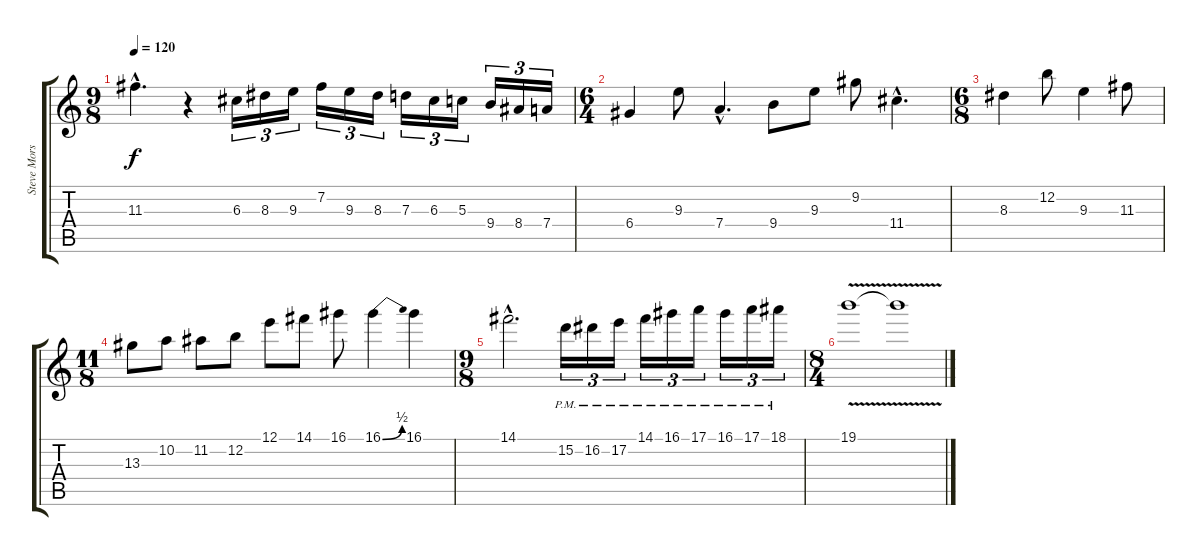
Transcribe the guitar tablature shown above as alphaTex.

\track ("Steve Morse" "Steve Mors") {instrument distortionguitar}
\staff {score tabs}
\tuning (E4 B3 G3 D3 A2 E2) {hide}
\ts (9 8)
\tempo 120
\clef g2
\ks c
11.3{hac}.4{d dy f} r.4 6.3.16{tu (3 2)} 8.3.16{tu (3 2)} 9.3.16{tu (3 2)} 7.2.16{tu (3 2)} 9.3.16{tu (3 2)} 8.3.16{tu (3 2)} 7.3.16{tu (3 2)} 6.3.16{tu (3 2)} 5.3.16{tu (3 2)} 9.4.16{tu (3 2)} 8.4.16{tu (3 2)} 7.4.16{tu (3 2)} |
\ts (6 4)
6.4.4 9.3.8 7.4{hac}.4{d} 9.4.8 9.3.8 9.2.8 11.4{hac}.4{d} |
\ts (6 8)
8.3.4 12.2.8 9.3.4 11.3.8 |
\ts (11 8)
13.3.8 10.2.8 11.2.8 12.2.8 12.1.8 14.1.8 16.1.8 16.1{be (bend 0 0 60 2)}.4 16.1.4 |
\ts (9 8)
14.1{hac}.2{d} 15.2{pm}.16{tu (3 2)} 16.2{pm}.16{tu (3 2)} 17.2{pm}.16{tu (3 2)} 14.1{pm}.16{tu (3 2)} 16.1{pm}.16{tu (3 2)} 17.1{pm}.16{tu (3 2)} 16.1{pm}.16{tu (3 2)} 17.1{pm}.16{tu (3 2)} 18.1{pm}.16{tu (3 2)} |
\ts (8 4)
19.1{v}.1 19.1{t}.1
